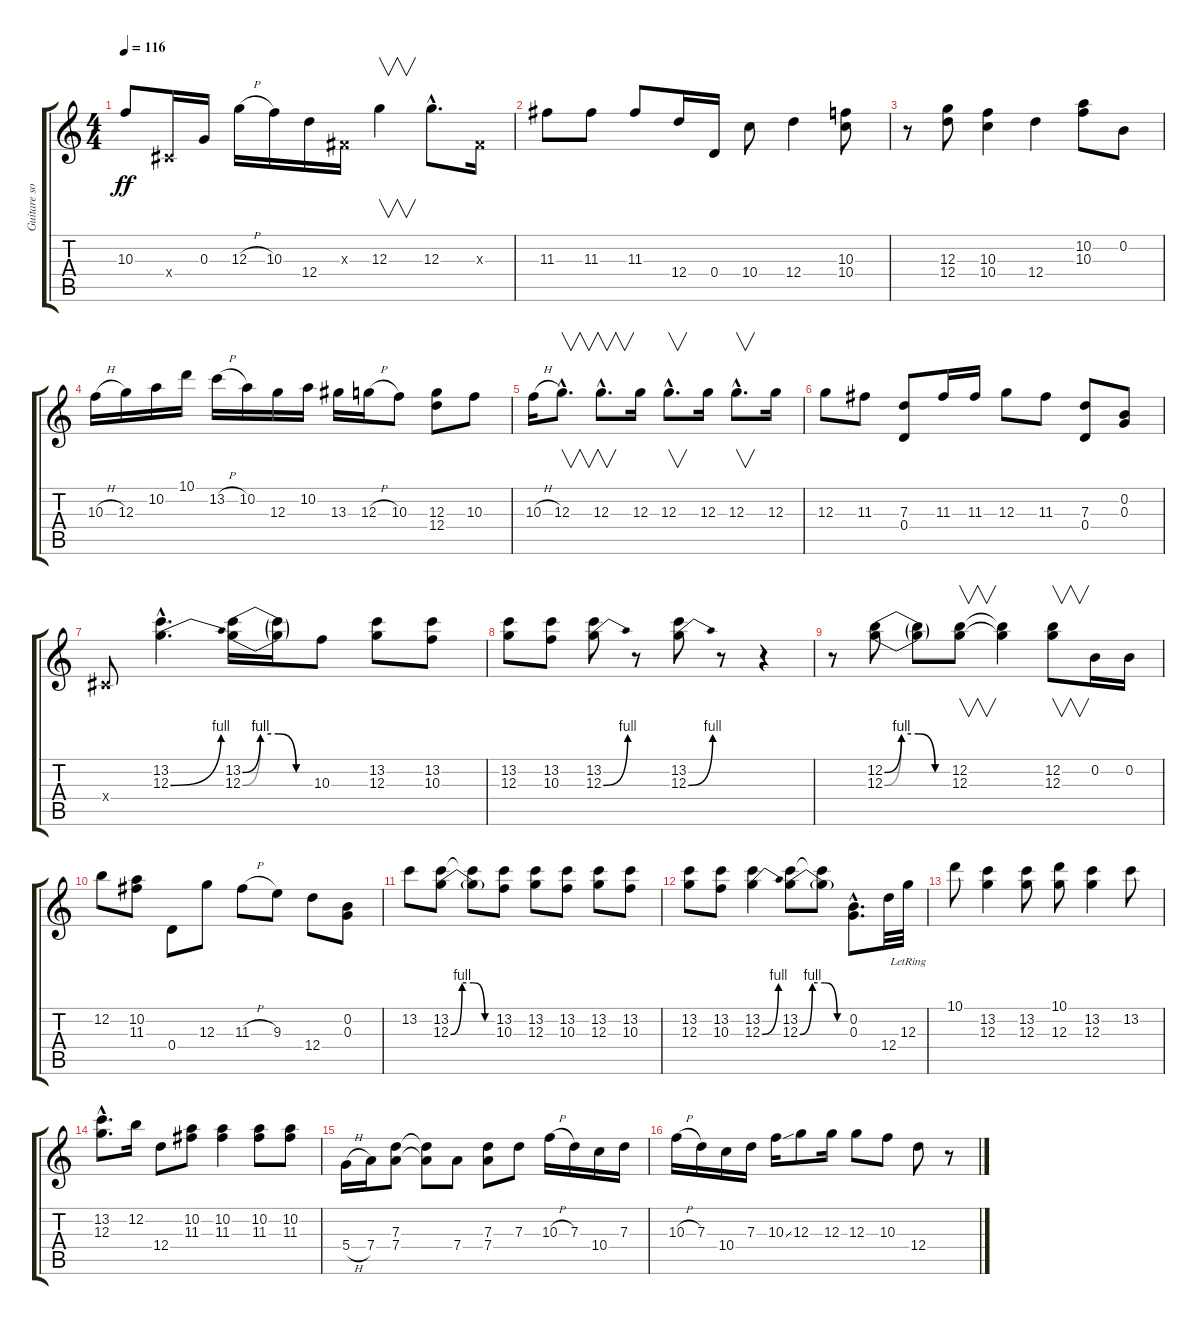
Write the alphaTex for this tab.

\track ("Guitare solo" "Guitare so") {instrument distortionguitar}
\staff {score tabs}
\tuning (E4 B3 G3 D3 A2 E2) {hide}
\ts (4 4)
\tempo 116
\clef g2
\ks c
10.3{t}.8{dy ff} -1.4{x}.16 0.3.16 12.3{h}.16 10.3.16 12.4.16 -1.3{x}.16 12.3.4{v} 12.3{hac}.8{d} -1.3{x}.16 |
11.3.8 11.3.8 11.3.8 12.4.16 0.4.16 10.4.8 12.4.4 (10.3 10.4).8 |
r.8 (12.3 12.4).8 (10.3 10.4).4 12.4.4 (10.2 10.3).8 0.2.8 |
10.3{h}.16 12.3.16 10.2.16 10.1.16 13.2{h}.16 10.2.16 12.3.16 10.2.16 13.3.16 12.3{h}.16 10.3.8 (12.3 12.4).8 10.3.8 |
10.3{h}.16 12.3{hac}.8{v d} 12.3{hac}.8{v d} 12.3.16 12.3{hac}.8{v d} 12.3.16 12.3{hac}.8{v d} 12.3.16 |
12.3.8 11.3.8 (7.3 0.4).8 11.3.16 11.3.16 12.3.8 11.3.8 (7.3 0.4).8 (0.2 0.3).8 |
-1.4{x}.8 (13.2{hac} 12.3{be (bend 0 0 60 4) hac}).4{d} (13.2{be (custom 0 0 15 4 30 4 45 0 60 0)} 12.3{be (custom 0 0 15 4 30 4 45 0 60 0)}).16 (13.2{t} 12.3{t}).16 10.3.8 (13.2 12.3).8 (13.2 10.3).8 |
(13.2 12.3).8 (13.2 10.3).8 (13.2 12.3{be (bend 0 0 60 4)}).8 r.8 (13.2 12.3{be (bend 0 0 60 4)}).8 r.8 r.4 |
r.8 (12.2{be (custom 0 0 15 4 30 4 45 0 60 0)} 12.3{be (custom 0 0 15 4 30 4 45 0 60 0)}).8 (12.2{t} 12.3{t}).8 (12.2 12.3).8{v} (12.2{t} 12.3{t}).4 (12.2 12.3).8{v} 0.2.16 0.2.16 |
12.2.8 (10.2 11.3).8 0.4.8 12.3.8 11.3{h}.8 9.3.8 12.4.8 (0.2 0.3).8 |
13.2.8 (13.2 12.3{be (custom 0 0 15 4 30 4 45 0 60 0)}).8 (13.2{t} 12.3{t}).8 (13.2 10.3).8 (13.2 12.3).8 (13.2 10.3).8 (13.2 12.3).8 (13.2 10.3).8 |
(13.2 12.3).8 (13.2 10.3).8 (13.2 12.3{be (bend 0 0 60 4)}).4 (13.2 12.3{be (custom 0 0 15 4 30 4 45 0 60 0)}).8 (13.2{t} 12.3{t}).8 (0.2{hac} 0.3{hac}).8{d} 12.4.32 12.3{lr}.32 |
10.1.8 (13.2 12.3).4 (13.2 12.3).8 (10.1 12.3).8 (13.2 12.3).4 13.2.8 |
(13.2{hac} 12.3{hac}).8{d} 12.2.16 12.4.8 (10.2 11.3).8 (10.2 11.3).4 (10.2 11.3).8 (10.2 11.3).8 |
5.4{h}.16 7.4.16 (7.3 7.4).8 (7.3{t} 7.4{t}).8 7.4.8 (7.3 7.4).8 7.3.8 10.3{h}.16 7.3.16 10.4.16 7.3.16 |
10.3{h}.16 7.3.16 10.4.16 7.3.16 10.3{ss}.16 12.3.8 12.3.16 12.3.8 10.3.8 12.4.8 r.8
